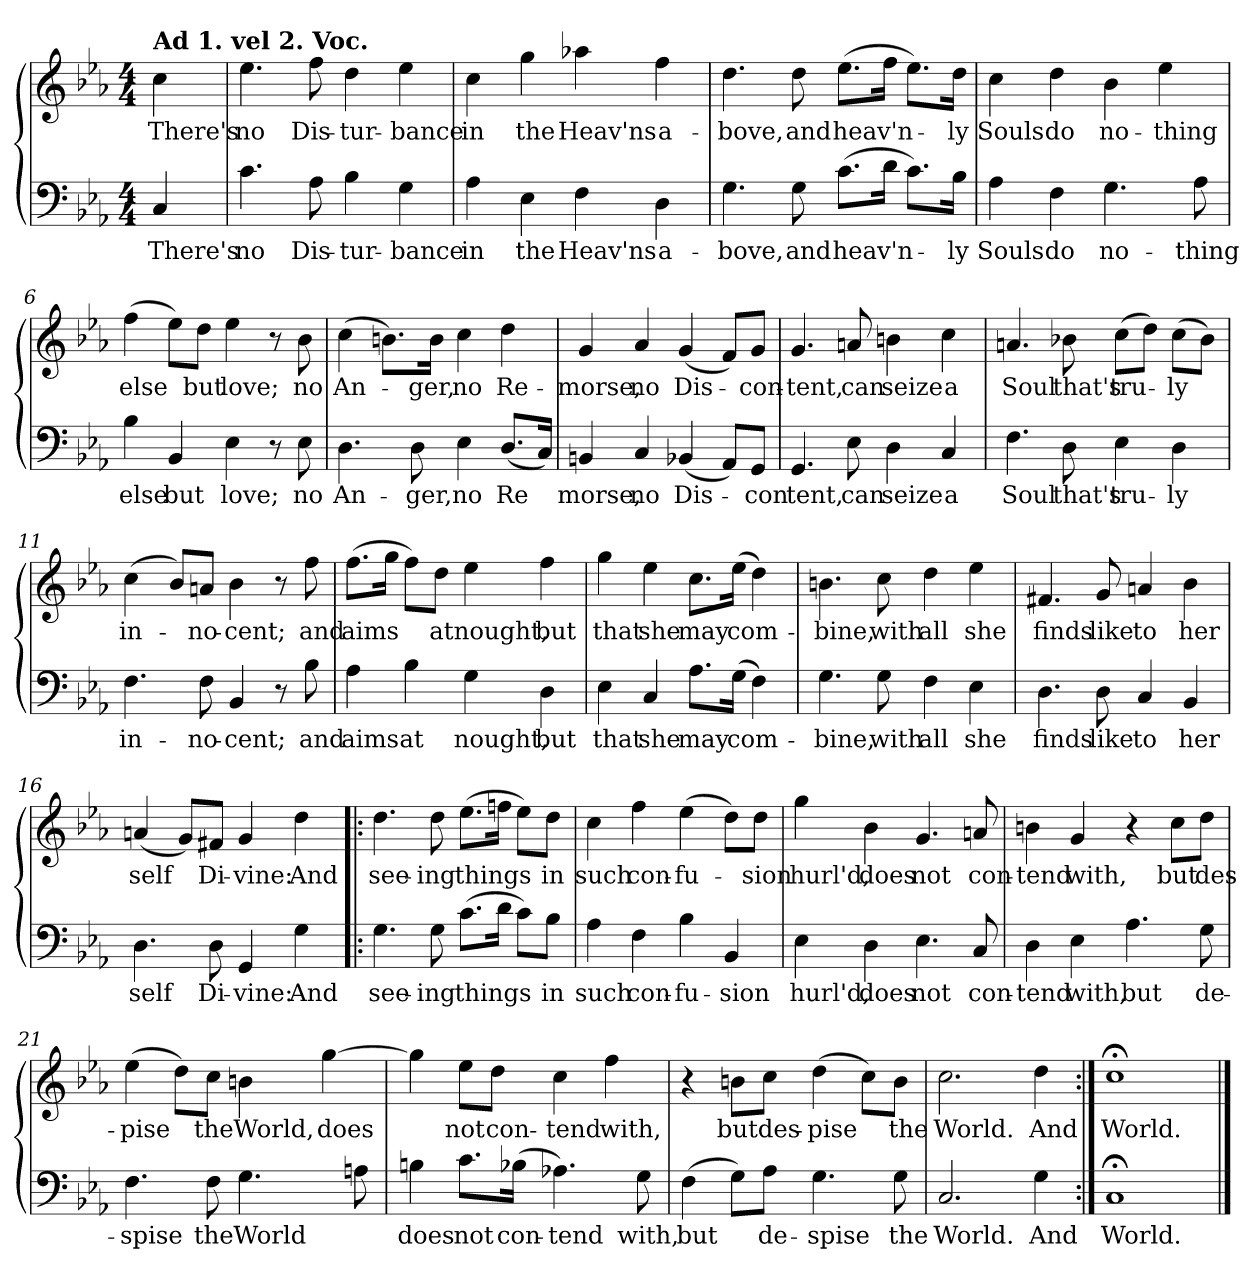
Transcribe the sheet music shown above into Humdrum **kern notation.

**kern	**text	**kern	**text
*part1	*part1	*part1	*part1
*staff2	*staff2	*staff1	*staff1
*clefF4	*	*clefG2	*
*k[b-e-a-]	*	*k[b-e-a-]	*
*c:	*	*c:	*
*M4/4	*	*M4/4	*
=1	=1	=1	=1
!	!	!LO:TX:a:B:t=Ad 1. vel 2. Voc.	!
4C/	There's	4cc\	There's
=2	=2	=2	=2
4.c\	-no	4.ee-\	-no
8A-\	-Dis-	8ff\	-Dis-
4B-\	-tur-	4dd\	-tur-
4G\	-bance	4ee-\	-bance
=3	=3	=3	=3
4A-\	in	4cc\	in
4E-\	the	4gg\	the
4F\	Heav'ns	4aa-X\	Heav'ns
4D\	a-	4ff\	a-
=4	=4	=4	=4
4.G\	-bove,	4.dd\	-bove,
8G\	and	8dd\	and
(>8.c\L	heav'n-	(>8.ee-\L	heav'n-
16d\Jk	.	16ff\Jk	.
8.c\L)	.	8.ee-\L)	.
16B-\Jk	-ly	16dd\Jk	-ly
=5	=5	=5	=5
4A-\	Souls	4cc\	Souls
4F\	do	4dd\	do
4.G\	no-	4b-\	no-
.	.	4ee-\	-thing
8A-\	-thing	.	.
!!LO:LB:g=z
=6	=6	=6	=6
4B-\	else	(>4ff\	else
4BB-/	but	8ee-\L)	.
.	.	8dd\J	but
4E-\	love;	4ee-\	love;
8r	.	8r	.
8E-\	no	8b-\	no
=7	=7	=7	=7
4.D\	An-	(>4cc\	An-
.	.	8.bn\L)	.
8D\	-ger,	.	.
.	.	16b\Jk	-ger,
4E-\	no	4cc\	no
(>8.D/L	Re	4dd\	Re-
16C/Jk)	.	.	.
=8	=8	=8	=8
4BBn/	morse,	4g/	-morse,
4C/	no	4a-/	no
(<4BB-X/	Dis-	(<4g/	Dis-
8AA-/L)	.	8f/L)	.
8GG/J	-con	8g/J	-con-
=9	=9	=9	=9
4.GG/	tent,	4.g/	-tent,
8E-\	can	8an/	can
4D\	seize	4bn\	seize
4C/	a	4cc\	a
!!LO:LB:g=z
=10	=10	=10	=10
4.F\	Soul	4.an/	Soul
8D\	that's	8b-X\	that's
4E-\	tru-	(>8cc\L	tru-
.	.	8dd\J)	.
4D\	-ly	(>8cc\L	ly
.	.	8b-\J)	.
=11	=11	=11	=11
4.F\	in-	(>4cc\	in-
.	.	8b-/L)	.
8F\	-no-	8an/J	-no-
4BB-/	-cent;	4b-\	-cent;
8r	.	8r	.
8B-\	and	8ff\	and
=12	=12	=12	=12
4A-\	aims	(>8.ff\L	aims
.	.	16gg\Jk	.
4B-\	at	8ff\L)	.
.	.	8dd\J	at
4G\	nought,	4ee-\	nought,
4D\	but	4ff\	but
=13	=13	=13	=13
4E-\	that	4gg\	that
4C/	she	4ee-\	she
8.A-\L	may	8.cc\L	may
(>16G\Jk	com-	(>16ee-\Jk	com-
4F\)	.	4dd\)	.
!!LO:LB:g=z
=14	=14	=14	=14
4.G\	-bine,	4.bn\	-bine,
8G\	with	8cc\	with
4F\	all	4dd\	all
4E-\	she	4ee-\	she
=15	=15	=15	=15
4.D\	finds	4.f#X/	finds
8D\	like	8g/	like
4C/	to	4an/	to
4BB-/	her	4b-\	her
=16	=16	=16	=16
4.D\	self	(<4an/	self
.	.	8g/L)	.
8D\	Di-	8f#X/J	Di-
4GG/	-vine:	4g/	-vine:
4G\	And	4dd\	And
=17!|:	=17!|:	=17!|:	=17!|:
4.G\	see-	4.dd\	see-
8G\	-ing	8dd\	-ing
(>8.c\L	things	(>8.ee-\L	things
16d\Jk	.	16ffn\Jk	.
8c\L)	.	8ee-\L)	.
8B-\J	in	8dd\J	in
!!LO:LB:g=z
=18	=18	=18	=18
4A-\	such	4cc\	such
4F\	con-	4ff\	con-
4B-\	-fu-	(>4ee-\	-fu-
4BB-/	-sion	8dd\L)	.
.	.	8dd\J	-sion
=19	=19	=19	=19
4E-\	hurl'd,	4gg\	hurl'd,
4D\	does	4b-\	does
4.E-\	not	4.g/	not
8C/	con-	8an/	con-
=20	=20	=20	=20
4D\	-tend	4bn\	-tend
4E-\	with,	4g/	with,
4.A-\	but	4r	.
.	.	8cc\L	but
8G\	de-	8dd\J	des-
=21	=21	=21	=21
4.F\	-spise	(>4ee-\	-pise
.	.	8dd\L)	.
8F\	the	8cc\J	the
4.G\	World	4bn\	World,
.	.	[4gg\	does
8An\	.	.	.
!!LO:PB:g=z
=22	=22	=22	=22
4Bn\	does	4gg\]	.
8.c\L	not	8ee-\L	not
.	.	8dd\J	con-
(>16B-X\Jk	con-	.	.
4.A-X\)	-tend	4cc\	-tend
.	.	4ff\	with,
8G\	with,	.	.
=23	=23	=23	=23
(>4F\	but	4r	.
8G\L)	.	8bn\L	but
8A-\J	de-	8cc\J	des-
4.G\	-spise	(>4dd\	pise
.	.	8cc\L)	.
8G\	the	8b\J	the
=24	=24	=24	=24
2.C/	World.	2.cc\	World.
4G\	And	4dd\	And
=25:|!	=25:|!	=25:|!	=25:|!
1C;<	World.	1cc;<	World.
==	==	==	==
*-	*-	*-	*-
